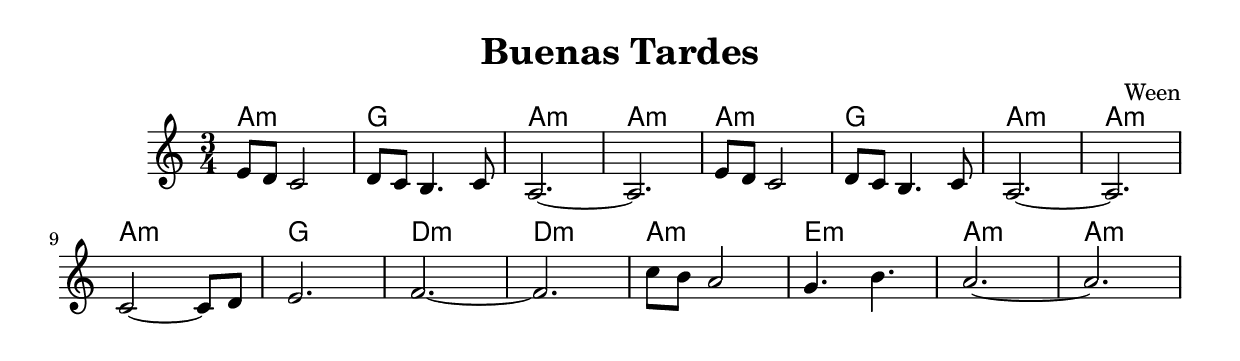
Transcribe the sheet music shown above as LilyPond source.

\include "header.ly"

harmonies = \chordmode {
\global
    a2.:m g a:m a:m
    a:m g a:m a:m
    a:m g d:m d:m
    a:m e:m a:m a:m
    }
solo = \relative c' {
            \global
            e8 d c2 d8 c b4. c8 a2.~ a2.
            e'8 d c2 d8 c b4. c8 a2.~ a2.
            c2~c8 d8 e2. f2.~f2.
            c'8 b a2 g4. b4. a2.~a2.
        }

\score {

    <<
        \new ChordNames {
            % \set chordChanges = ##t
            \chordmode { \harmonies }
         }
        \new Staff {
            \solo
   }
   >>

   \layout {}
   \midi {}
}
